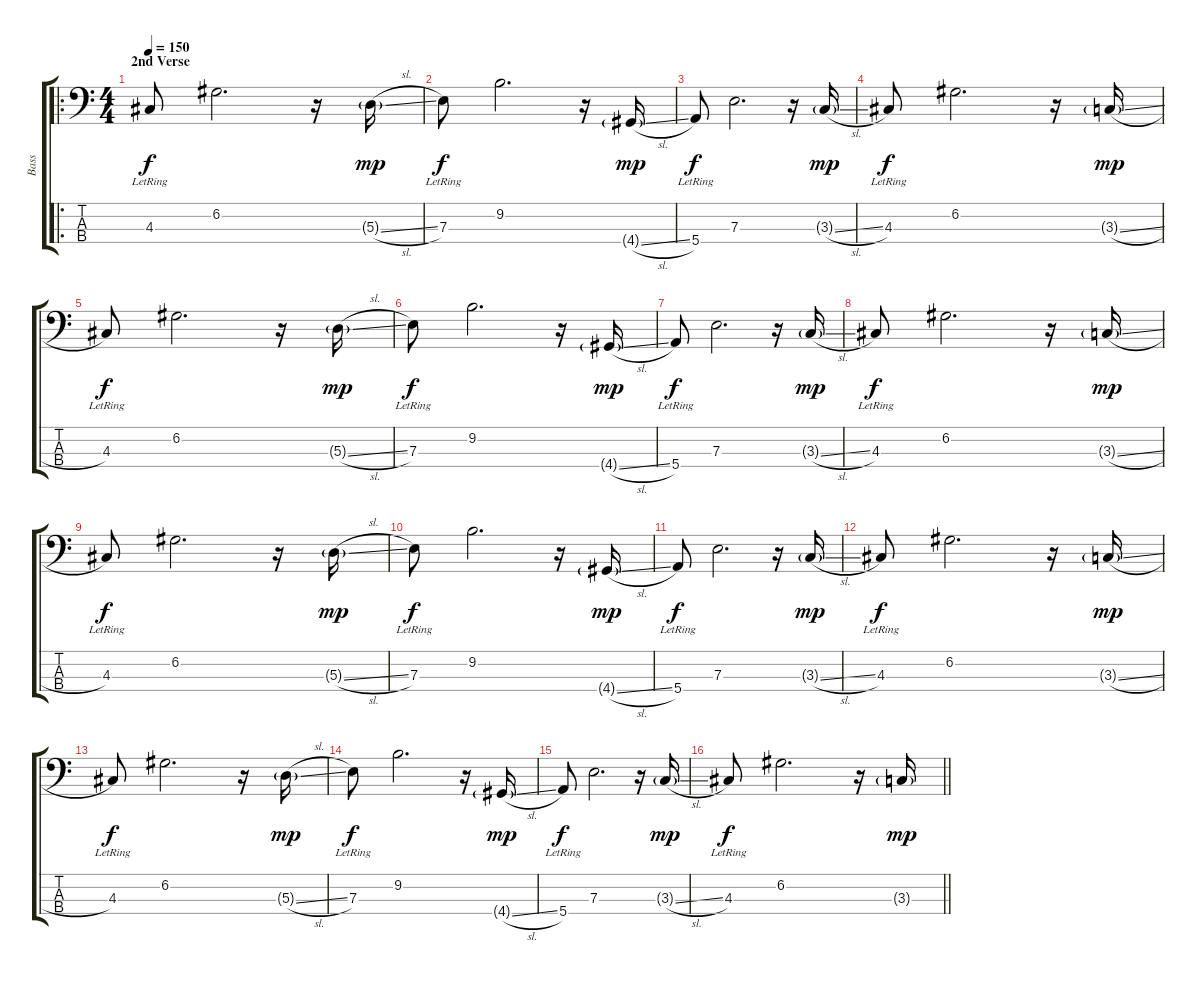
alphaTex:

\track ("Bass" "Bass") {instrument electricbassfinger}
\staff {score tabs}
\tuning (G2 D2 A1 E1) {hide}
\ro
\ts (4 4)
\section ("" "2nd Verse")
\tempo 150
\clef f4
\ks c
4.3{lr}.8{dy f} 6.2.2{d} r.16 5.3{sl g}.16{dy mp} |
7.3{lr}.8{dy f} 9.2.2{d} r.16 4.4{sl g}.16{dy mp} |
5.4{lr}.8{dy f} 7.3.2{d} r.16 3.3{sl g}.16{dy mp} |
4.3{lr}.8{dy f} 6.2.2{d} r.16 3.3{sl g}.16{dy mp} |
4.3{lr}.8{dy f} 6.2.2{d} r.16 5.3{sl g}.16{dy mp} |
7.3{lr}.8{dy f} 9.2.2{d} r.16 4.4{sl g}.16{dy mp} |
5.4{lr}.8{dy f} 7.3.2{d} r.16 3.3{sl g}.16{dy mp} |
4.3{lr}.8{dy f} 6.2.2{d} r.16 3.3{sl g}.16{dy mp} |
4.3{lr}.8{dy f} 6.2.2{d} r.16 5.3{sl g}.16{dy mp} |
7.3{lr}.8{dy f} 9.2.2{d} r.16 4.4{sl g}.16{dy mp} |
5.4{lr}.8{dy f} 7.3.2{d} r.16 3.3{sl g}.16{dy mp} |
4.3{lr}.8{dy f} 6.2.2{d} r.16 3.3{sl g}.16{dy mp} |
4.3{lr}.8{dy f} 6.2.2{d} r.16 5.3{sl g}.16{dy mp} |
7.3{lr}.8{dy f} 9.2.2{d} r.16 4.4{sl g}.16{dy mp} |
5.4{lr}.8{dy f} 7.3.2{d} r.16 3.3{sl g}.16{dy mp} |
\barLineRight lightlight
4.3{lr}.8{dy f} 6.2.2{d} r.16 3.3{sl g}.16{dy mp}
